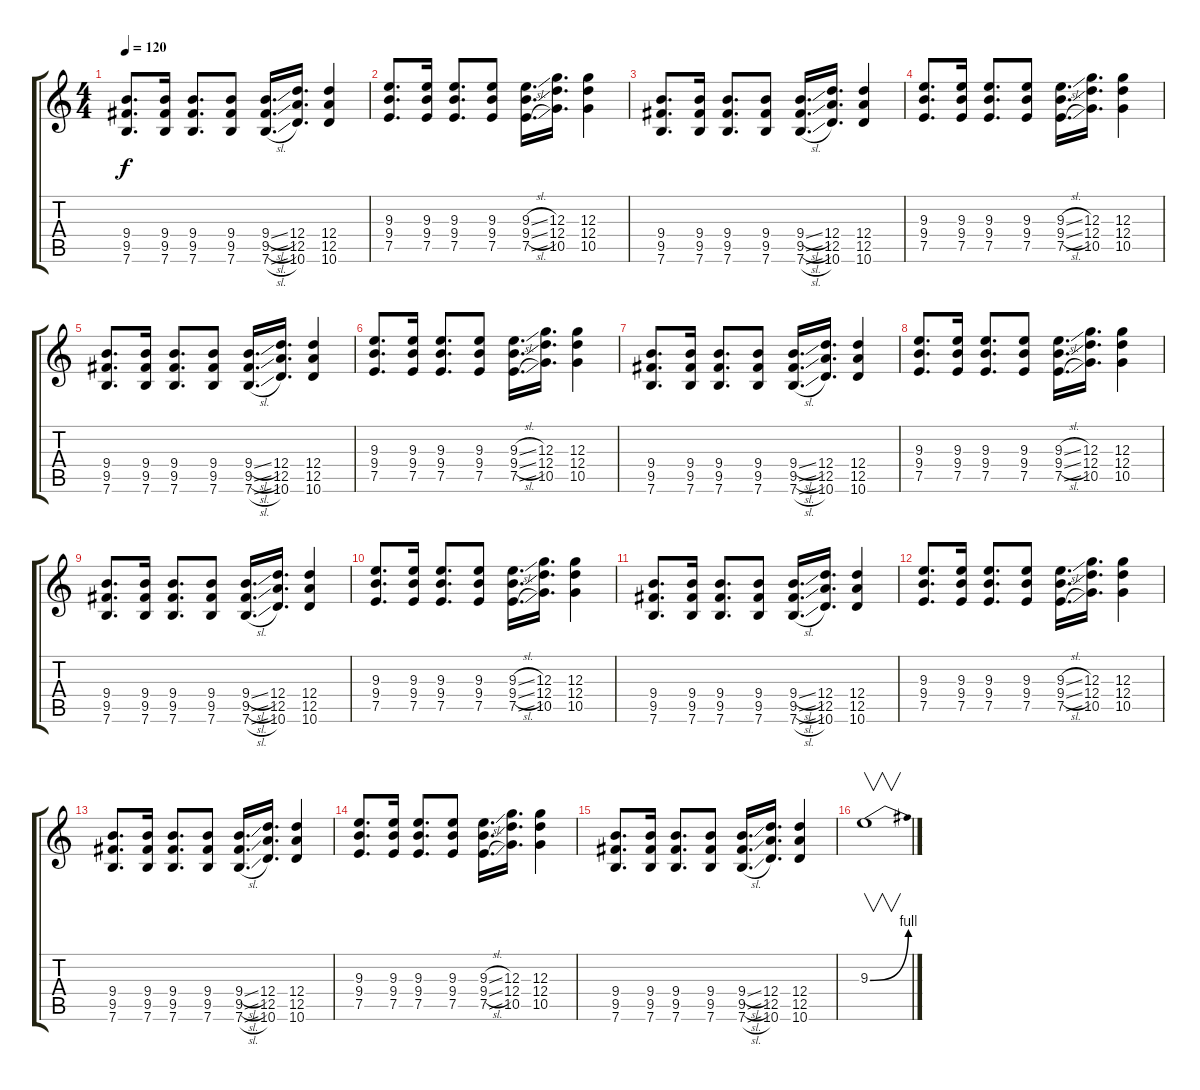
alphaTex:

\track "" {instrument distortionguitar}
\staff {score tabs}
\tuning (E4 B3 G3 D3 A2 E2) {hide}
\ts (4 4)
\tempo 120
\clef g2
\ks c
(9.4 9.5 7.6).8{d dy f} (9.4 9.5 7.6).16 (9.4 9.5 7.6).8{d} (9.4 9.5 7.6).8 (9.4{sl} 9.5{sl} 7.6{sl}).16{d} (12.4 12.5 10.6).16{d} (12.4 12.5 10.6).4 |
(9.3 9.4 7.5).8{d} (9.3 9.4 7.5).16 (9.3 9.4 7.5).8{d} (9.3 9.4 7.5).8 (9.3{sl} 9.4{sl} 7.5{sl}).16{d} (12.3 12.4 10.5).16{d} (12.3 12.4 10.5).4 |
(9.4 9.5 7.6).8{d} (9.4 9.5 7.6).16 (9.4 9.5 7.6).8{d} (9.4 9.5 7.6).8 (9.4{sl} 9.5{sl} 7.6{sl}).16{d} (12.4 12.5 10.6).16{d} (12.4 12.5 10.6).4 |
(9.3 9.4 7.5).8{d} (9.3 9.4 7.5).16 (9.3 9.4 7.5).8{d} (9.3 9.4 7.5).8 (9.3{sl} 9.4{sl} 7.5{sl}).16{d} (12.3 12.4 10.5).16{d} (12.3 12.4 10.5).4 |
(9.4 9.5 7.6).8{d} (9.4 9.5 7.6).16 (9.4 9.5 7.6).8{d} (9.4 9.5 7.6).8 (9.4{sl} 9.5{sl} 7.6{sl}).16{d} (12.4 12.5 10.6).16{d} (12.4 12.5 10.6).4 |
(9.3 9.4 7.5).8{d} (9.3 9.4 7.5).16 (9.3 9.4 7.5).8{d} (9.3 9.4 7.5).8 (9.3{sl} 9.4{sl} 7.5{sl}).16{d} (12.3 12.4 10.5).16{d} (12.3 12.4 10.5).4 |
(9.4 9.5 7.6).8{d} (9.4 9.5 7.6).16 (9.4 9.5 7.6).8{d} (9.4 9.5 7.6).8 (9.4{sl} 9.5{sl} 7.6{sl}).16{d} (12.4 12.5 10.6).16{d} (12.4 12.5 10.6).4 |
(9.3 9.4 7.5).8{d} (9.3 9.4 7.5).16 (9.3 9.4 7.5).8{d} (9.3 9.4 7.5).8 (9.3{sl} 9.4{sl} 7.5{sl}).16{d} (12.3 12.4 10.5).16{d} (12.3 12.4 10.5).4 |
(9.4 9.5 7.6).8{d} (9.4 9.5 7.6).16 (9.4 9.5 7.6).8{d} (9.4 9.5 7.6).8 (9.4{sl} 9.5{sl} 7.6{sl}).16{d} (12.4 12.5 10.6).16{d} (12.4 12.5 10.6).4 |
(9.3 9.4 7.5).8{d} (9.3 9.4 7.5).16 (9.3 9.4 7.5).8{d} (9.3 9.4 7.5).8 (9.3{sl} 9.4{sl} 7.5{sl}).16{d} (12.3 12.4 10.5).16{d} (12.3 12.4 10.5).4 |
(9.4 9.5 7.6).8{d} (9.4 9.5 7.6).16 (9.4 9.5 7.6).8{d} (9.4 9.5 7.6).8 (9.4{sl} 9.5{sl} 7.6{sl}).16{d} (12.4 12.5 10.6).16{d} (12.4 12.5 10.6).4 |
(9.3 9.4 7.5).8{d} (9.3 9.4 7.5).16 (9.3 9.4 7.5).8{d} (9.3 9.4 7.5).8 (9.3{sl} 9.4{sl} 7.5{sl}).16{d} (12.3 12.4 10.5).16{d} (12.3 12.4 10.5).4 |
(9.4 9.5 7.6).8{d} (9.4 9.5 7.6).16 (9.4 9.5 7.6).8{d} (9.4 9.5 7.6).8 (9.4{sl} 9.5{sl} 7.6{sl}).16{d} (12.4 12.5 10.6).16{d} (12.4 12.5 10.6).4 |
(9.3 9.4 7.5).8{d} (9.3 9.4 7.5).16 (9.3 9.4 7.5).8{d} (9.3 9.4 7.5).8 (9.3{sl} 9.4{sl} 7.5{sl}).16{d} (12.3 12.4 10.5).16{d} (12.3 12.4 10.5).4 |
(9.4 9.5 7.6).8{d} (9.4 9.5 7.6).16 (9.4 9.5 7.6).8{d} (9.4 9.5 7.6).8 (9.4{sl} 9.5{sl} 7.6{sl}).16{d} (12.4 12.5 10.6).16{d} (12.4 12.5 10.6).4 |
9.3{be (bend 0 0 60 4)}.1{v}
